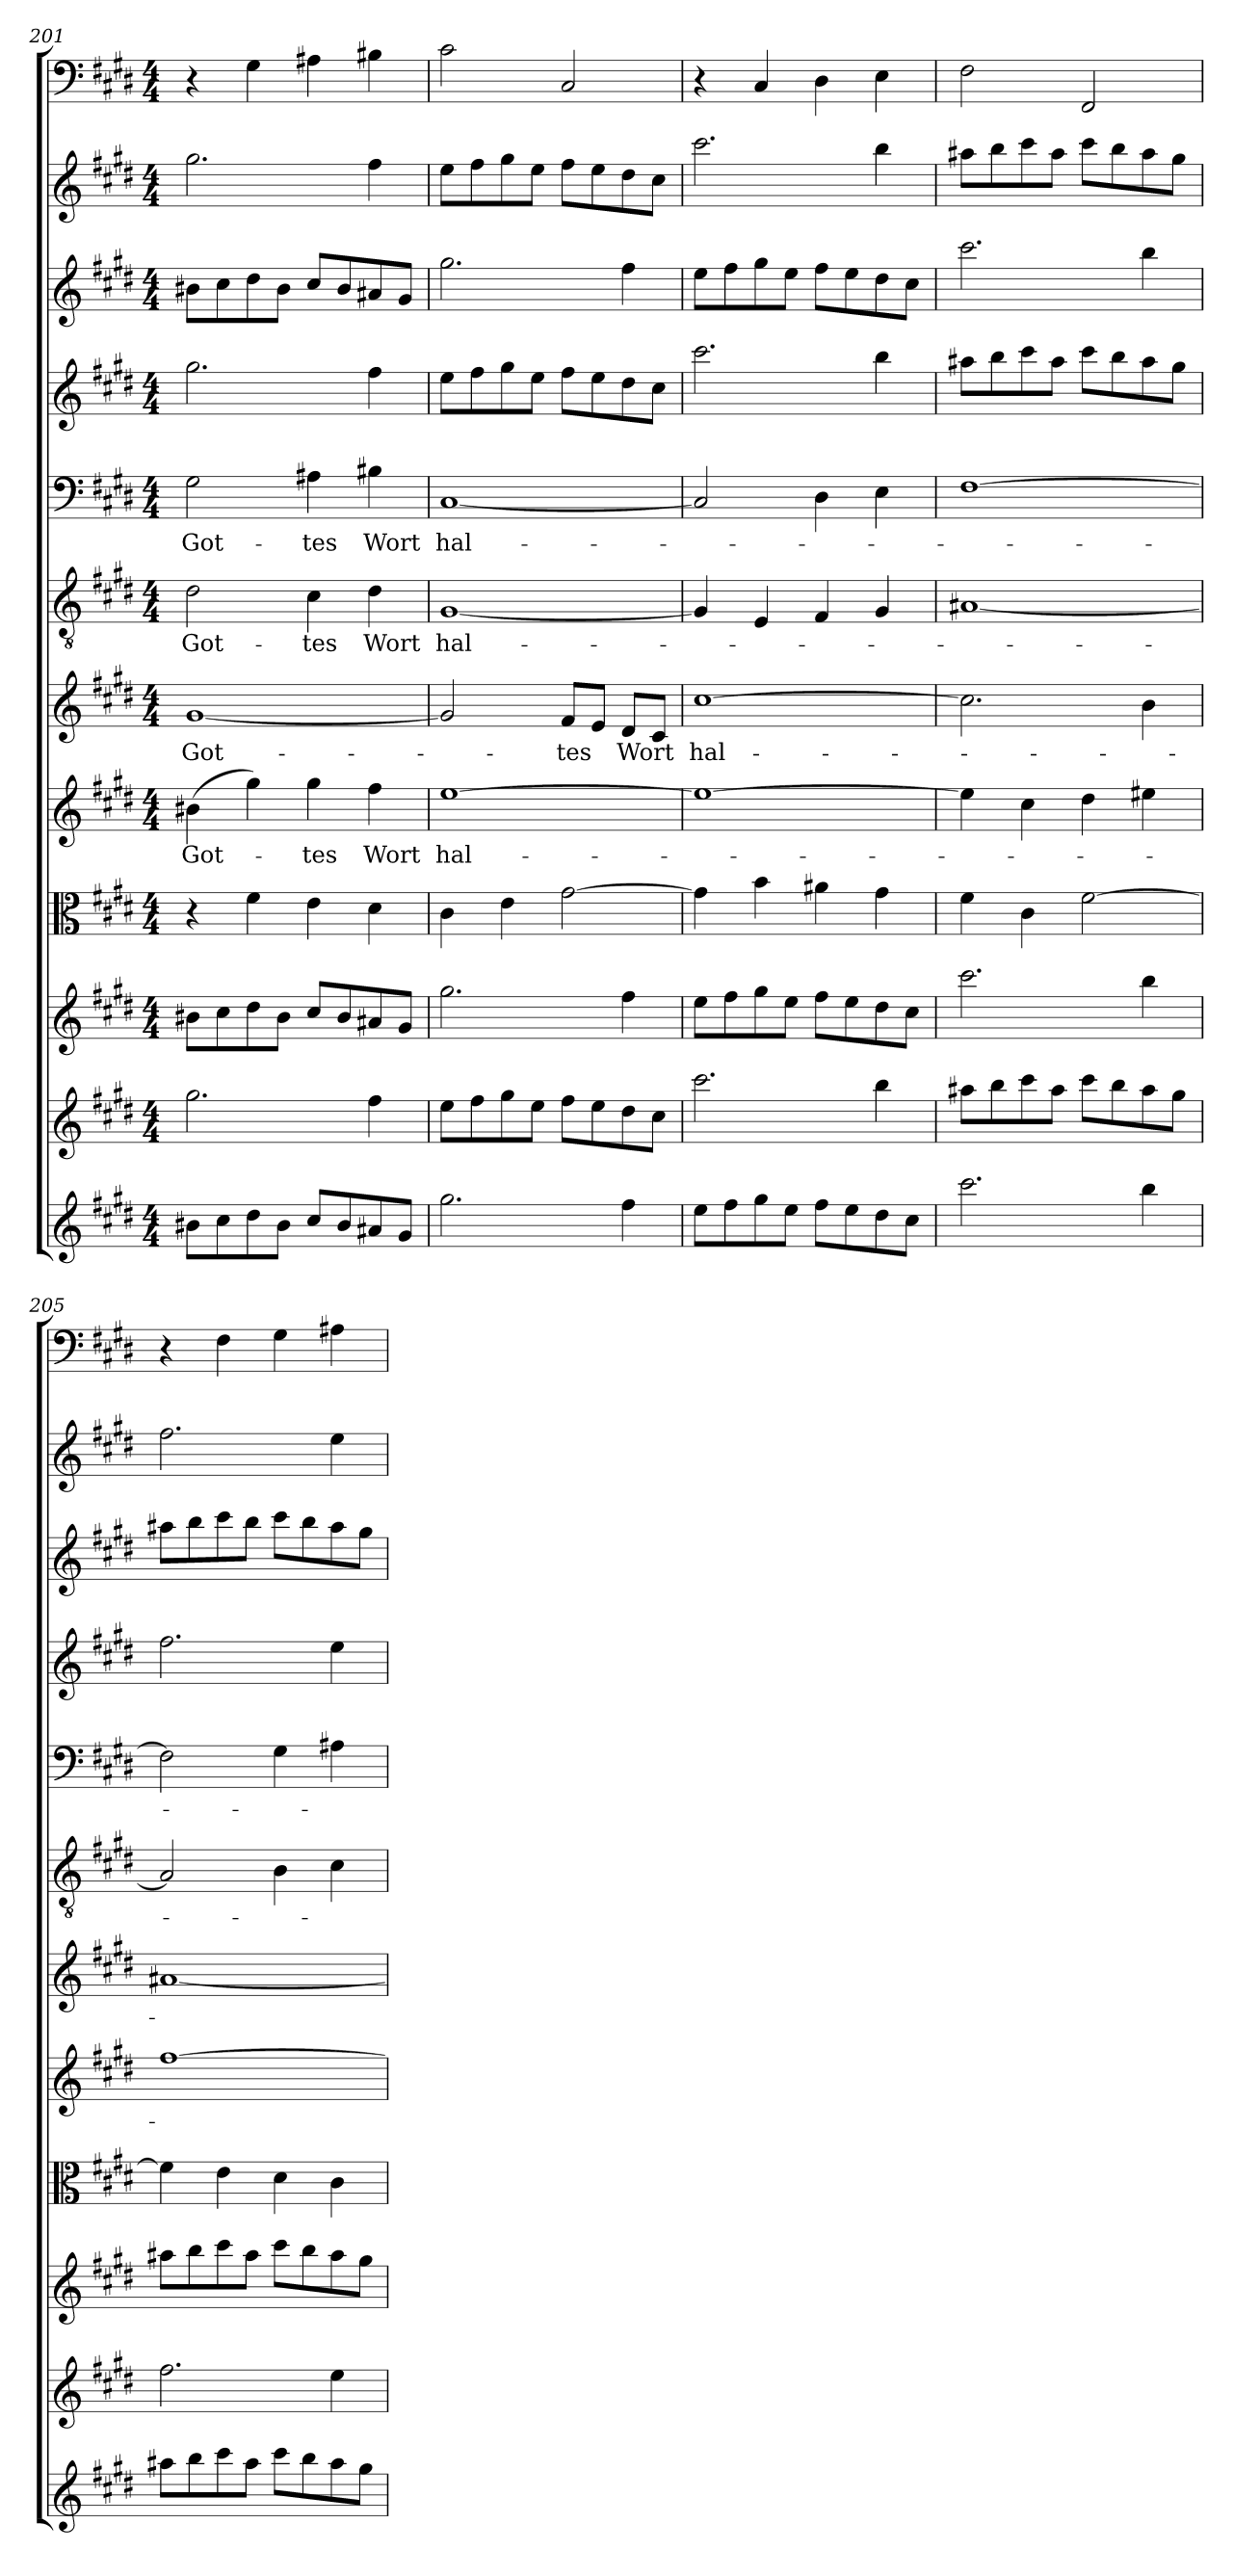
**kern	**kern	**kern	**kern	**kern	**text	**kern	**text	**kern	**text	**kern	**text	**kern	**kern	**kern	**kern
*part12	*part11	*part10	*part9	*part8	*part8	*part7	*part7	*part6	*part6	*part5	*part5	*part4	*part3	*part2	*part1
*staff12	*staff11	*staff10	*staff9	*staff8	*staff8	*staff7	*staff7	*staff6	*staff6	*staff5	*staff5	*staff4	*staff3	*staff2	*staff1
*clefG2	*clefG2	*clefG2	*clefC3	*clefG2	*	*clefG2	*	*clefGv2	*	*clefF4	*	*clefG2	*clefG2	*clefG2	*clefF4
*k[f#c#g#d#]	*k[f#c#g#d#]	*k[f#c#g#d#]	*k[f#c#g#d#]	*k[f#c#g#d#]	*	*k[f#c#g#d#]	*	*k[f#c#g#d#]	*	*k[f#c#g#d#]	*	*k[f#c#g#d#]	*k[f#c#g#d#]	*k[f#c#g#d#]	*k[f#c#g#d#]
*E:	*E:	*E:	*E:	*E:	*	*E:	*	*E:	*	*E:	*	*E:	*E:	*E:	*E:
*M4/4	*M4/4	*M4/4	*M4/4	*M4/4	*	*M4/4	*	*M4/4	*	*M4/4	*	*M4/4	*M4/4	*M4/4	*M4/4
=201	=201	=201	=201	=201	=201	=201	=201	=201	=201	=201	=201	=201	=201	=201	=201
8b#X\L	2.gg#\	8b#X\L	4r	(4b#X\	Got-	[1g#/	Got-	2d#\	Got-	2G#\	Got-	2.gg#\	8b#X\L	2.gg#\	4r
8cc#\	.	8cc#\	.	.	.	.	.	.	.	.	.	.	8cc#\	.	.
8dd#\	.	8dd#\	4f#\	4gg#\)	.	.	.	.	.	.	.	.	8dd#\	.	4G#\
8b#\J	.	8b#\J	.	.	.	.	.	.	.	.	.	.	8b#\J	.	.
8cc#/L	.	8cc#/L	4e\	4gg#\	-tes	.	.	4c#\	-tes	4A#X\	-tes	.	8cc#/L	.	4A#X\
8b#/	.	8b#/	.	.	.	.	.	.	.	.	.	.	8b#/	.	.
8a#X/	4ff#\	8a#X/	4d#\	4ff#\	Wort	.	.	4d#\	Wort	4B#X\	Wort	4ff#\	8a#X/	4ff#\	4B#X\
8g#/J	.	8g#/J	.	.	.	.	.	.	.	.	.	.	8g#/J	.	.
=202	=202	=202	=202	=202	=202	=202	=202	=202	=202	=202	=202	=202	=202	=202	=202
2.gg#\	8ee\L	2.gg#\	4c#\	[1ee\	hal-	2g#/]	.	[1G#/	hal-	[1C#/	hal-	8ee\L	2.gg#\	8ee\L	2c#\
.	8ff#\	.	.	.	.	.	.	.	.	.	.	8ff#\	.	8ff#\	.
.	8gg#\	.	4e\	.	.	.	.	.	.	.	.	8gg#\	.	8gg#\	.
.	8ee\J	.	.	.	.	.	.	.	.	.	.	8ee\J	.	8ee\J	.
.	8ff#\L	.	[2g#\	.	.	8f#/L	-tes	.	.	.	.	8ff#\L	.	8ff#\L	2C#/
.	8ee\	.	.	.	.	8e/J	.	.	.	.	.	8ee\	.	8ee\	.
4ff#\	8dd#\	4ff#\	.	.	.	8d#/L	Wort	.	.	.	.	8dd#\	4ff#\	8dd#\	.
.	8cc#\J	.	.	.	.	8c#/J	.	.	.	.	.	8cc#\J	.	8cc#\J	.
=203	=203	=203	=203	=203	=203	=203	=203	=203	=203	=203	=203	=203	=203	=203	=203
8ee\L	2.ccc#\	8ee\L	4g#\]	1ee\_	.	[1cc#\	hal-	4G#/]	.	2C#/]	.	2.ccc#\	8ee\L	2.ccc#\	4r
8ff#\	.	8ff#\	.	.	.	.	.	.	.	.	.	.	8ff#\	.	.
8gg#\	.	8gg#\	4b\	.	.	.	.	4E/	.	.	.	.	8gg#\	.	4C#/
8ee\J	.	8ee\J	.	.	.	.	.	.	.	.	.	.	8ee\J	.	.
8ff#\L	.	8ff#\L	4a#X\	.	.	.	.	4F#/	.	4D#\	.	.	8ff#\L	.	4D#\
8ee\	.	8ee\	.	.	.	.	.	.	.	.	.	.	8ee\	.	.
8dd#\	4bb\	8dd#\	4g#\	.	.	.	.	4G#/	.	4E\	.	4bb\	8dd#\	4bb\	4E\
8cc#\J	.	8cc#\J	.	.	.	.	.	.	.	.	.	.	8cc#\J	.	.
=204	=204	=204	=204	=204	=204	=204	=204	=204	=204	=204	=204	=204	=204	=204	=204
2.ccc#\	8aa#X\L	2.ccc#\	4f#\	4ee\]	.	2.cc#\]	.	[1A#X/	.	[1F#\	.	8aa#X\L	2.ccc#\	8aa#X\L	2F#\
.	8bb\	.	.	.	.	.	.	.	.	.	.	8bb\	.	8bb\	.
.	8ccc#\	.	4c#\	4cc#\	.	.	.	.	.	.	.	8ccc#\	.	8ccc#\	.
.	8aa#\J	.	.	.	.	.	.	.	.	.	.	8aa#\J	.	8aa#\J	.
.	8ccc#\L	.	[2f#\	4dd#\	.	.	.	.	.	.	.	8ccc#\L	.	8ccc#\L	2FF#/
.	8bb\	.	.	.	.	.	.	.	.	.	.	8bb\	.	8bb\	.
4bb\	8aa#\	4bb\	.	4ee#X\	.	4b\	.	.	.	.	.	8aa#\	4bb\	8aa#\	.
.	8gg#\J	.	.	.	.	.	.	.	.	.	.	8gg#\J	.	8gg#\J	.
=205	=205	=205	=205	=205	=205	=205	=205	=205	=205	=205	=205	=205	=205	=205	=205
8aa#X\L	2.ff#\	8aa#X\L	4f#\]	[1ff#\	.	[1a#X/	.	2A#/]	.	2F#\]	.	2.ff#\	8aa#X\L	2.ff#\	4r
8bb\	.	8bb\	.	.	.	.	.	.	.	.	.	.	8bb\	.	.
8ccc#\	.	8ccc#\	4e\	.	.	.	.	.	.	.	.	.	8ccc#\	.	4F#\
8aa#\J	.	8aa#\J	.	.	.	.	.	.	.	.	.	.	8bb\J	.	.
8ccc#\L	.	8ccc#\L	4d#\	.	.	.	.	4B\	.	4G#\	.	.	8ccc#\L	.	4G#\
8bb\	.	8bb\	.	.	.	.	.	.	.	.	.	.	8bb\	.	.
8aa#\	4ee\	8aa#\	4c#\	.	.	.	.	4c#\	.	4A#X\	.	4ee\	8aa#\	4ee\	4A#X\
8gg#\J	.	8gg#\J	.	.	.	.	.	.	.	.	.	.	8gg#\J	.	.
=	=	=	=	=	=	=	=	=	=	=	=	=	=	=	=
*-	*-	*-	*-	*-	*-	*-	*-	*-	*-	*-	*-	*-	*-	*-	*-
